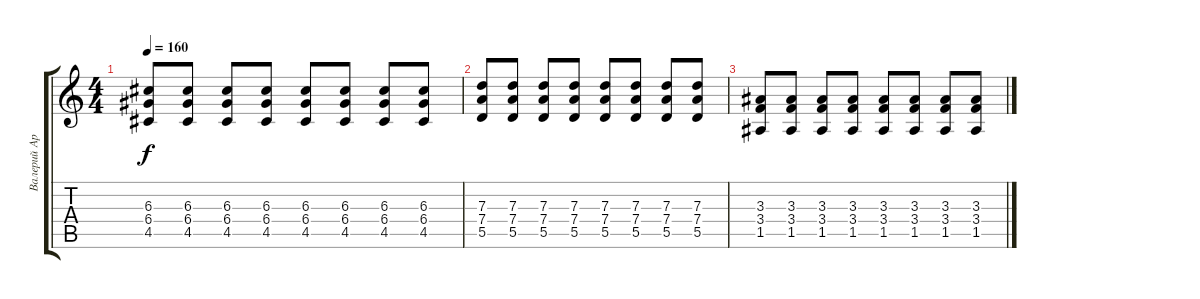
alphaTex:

\track ("Валерий Аркадин" "Валерий Ар") {instrument distortionguitar}
\staff {score tabs}
\tuning (E4 B3 G3 D3 A2 E2) {hide}
\ts (4 4)
\tempo 160
\clef g2
\ks c
(6.3 6.4 4.5).8{dy f} (6.3 6.4 4.5).8 (6.3 6.4 4.5).8 (6.3 6.4 4.5).8 (6.3 6.4 4.5).8 (6.3 6.4 4.5).8 (6.3 6.4 4.5).8 (6.3 6.4 4.5).8 |
(7.3 7.4 5.5).8 (7.3 7.4 5.5).8 (7.3 7.4 5.5).8 (7.3 7.4 5.5).8 (7.3 7.4 5.5).8 (7.3 7.4 5.5).8 (7.3 7.4 5.5).8 (7.3 7.4 5.5).8 |
(3.3 3.4 1.5).8 (3.3 3.4 1.5).8 (3.3 3.4 1.5).8 (3.3 3.4 1.5).8 (3.3 3.4 1.5).8 (3.3 3.4 1.5).8 (3.3 3.4 1.5).8 (3.3 3.4 1.5).8
